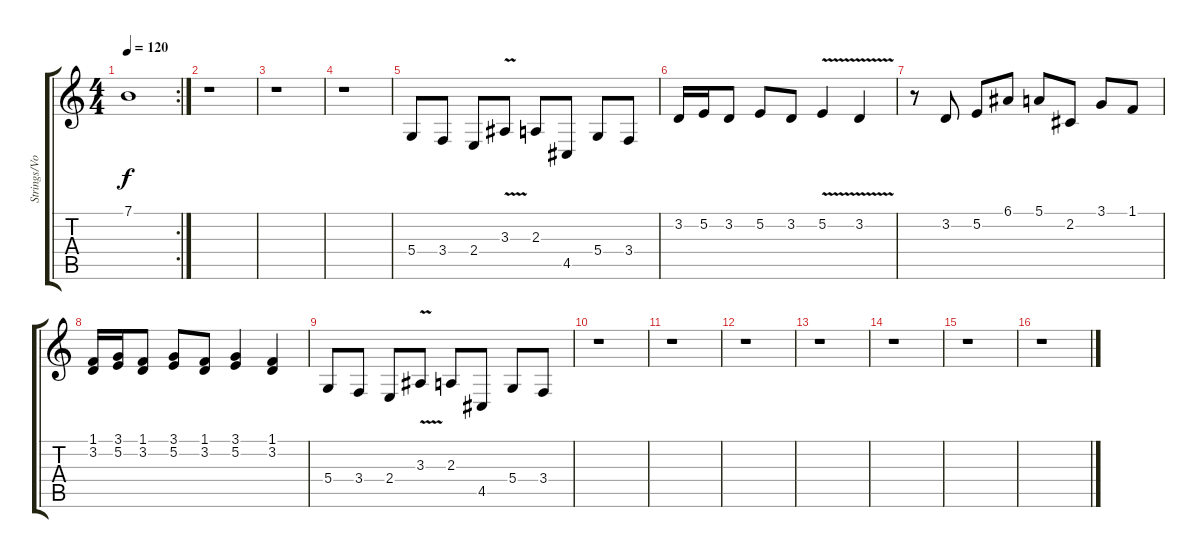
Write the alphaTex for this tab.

\track ("Strings/Vocals" "Strings/Vo") {instrument tremolostrings}
\staff {score tabs}
\tuning (E4 B3 G3 D3 A2 E2) {hide}
\rc 2
\ts (4 4)
\tempo 120
\clef g2
\ks c
7.1.1{dy f} |
r.1 |
r.1 |
r.1 |
5.4.8{volume 12} 3.4.8 2.4.8 3.3{v}.8 2.3.8 4.5.8 5.4.8 3.4.8 |
3.2.16{volume 15 balance 1} 5.2.16 3.2.8 5.2.8 3.2.8 5.2{v}.4 3.2{v}.4 |
r.8 3.2.8 5.2.8 6.1.8 5.1.8 2.2.8 3.1.8 1.1.8 |
(1.1 3.2).16 (3.1 5.2).16 (1.1 3.2).8 (3.1 5.2).8 (1.1 3.2).8 (3.1 5.2).4 (1.1 3.2).4 |
5.4.8 3.4.8 2.4.8 3.3{v}.8 2.3.8 4.5.8 5.4.8 3.4.8 |
r.1 |
r.1 |
r.1 |
r.1 |
r.1 |
r.1 |
r.1
